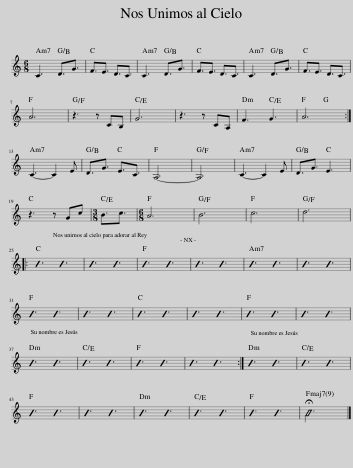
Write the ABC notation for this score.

X:1
L:1/8
M:6/8
I:linebreak $
K:C
U:s=!stemless!
V:1 treble
V:1
 C3 D3/2G3/2 | F3/2E3/2 D3/2C3/2 | C3 D3/2G3/2 | F3/2E3/2 D3/2C3/2 | C3 D3/2G3/2 | %5
 F3/2E3/2 D3/2C3/2 |$ A6 | z3 z CB, | G6 | z3 z CA, | %10
 F3 G3 | A6 :|$ C3- C2 E | D3/2G3/2 E3/2C3/2 | A,6- | %15
 A,6 | C3- C2 E | D3/2G3/2 E3 |$ z3 z Gc |[M:3/8] B3/2c3/2 | %20
[M:6/8] A6 | B6 | c6 | d6 |:$ sE3 sE3 | %25
 sE3 sE3 | sE3 sE3 | sE3 sE3 | sE3 sE3 | sE3 sE3 |$ %30
 sE3 sE3 | sE3 sE3 | sE3 sE3 | sE3 sE3 | sE3 sE3 | %35
 sE3 sE3 |$ sE3 sE3 | sE3 sE3 | sE3 sE3 | sE3 sE3 :| %40
 sE3 sE3 | sE3 sE3 |$ sE3 sE3 | sE3 sE3 | sE3 sE3 | %45
 sE3 sE3 | sE3 sE3 | !fermata!F6 |] %48
